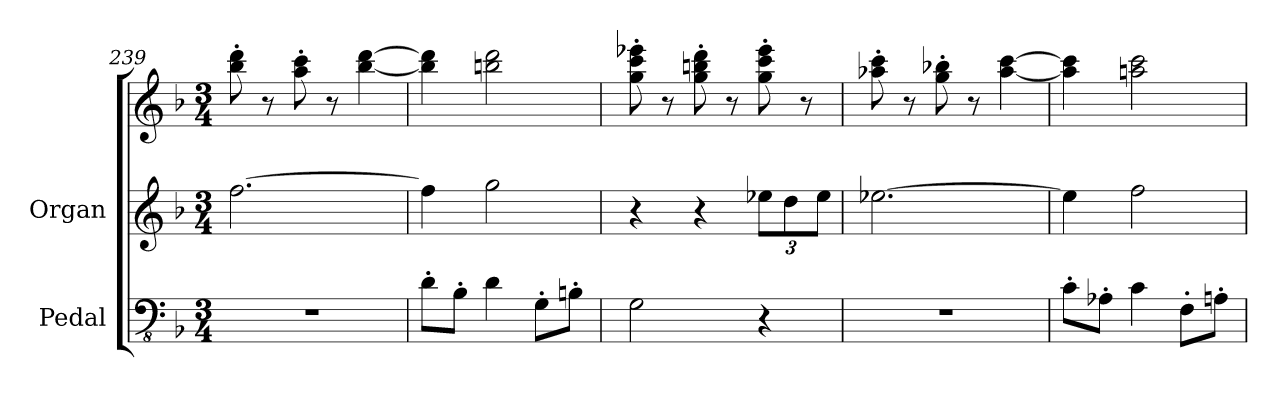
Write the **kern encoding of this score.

**kern	**kern	**kern
*part2	*part1	*part1
*staff3	*staff2	*staff1
*I"Pedal	*I"Organ	*
!!LO:PB:g=z
*clefFv4	*clefG2	*clefG2
*k[b-]	*k[b-]	*k[b-]
*M3/4	*M3/4	*M3/4
=239	=239	=239
2.r	[2.ff\	8bb-\' 8ddd\'
.	.	8r
.	.	8aa\' 8ccc\'
.	.	8r
.	.	[4bb-\ [4ddd\
=240	=240	=240
8D'\L	4ff\]	4bb-\] 4ddd\]
8BB-'\J	.	.
4D\	2gg\	2bbn\ 2ddd\
8GG'\L	.	.
8BBn'\J	.	.
=241	=241	=241
2GG\	4r	8gg\' 8ccc\' 8eee-X\'
.	.	8r
.	4r	8gg\' 8bbn\' 8ddd\'
.	.	8r
*	*Xbrackettup	*
4r	12ee-X\L	8gg\' 8ccc\' 8eee-\'
.	12dd\	.
.	.	8r
.	12ee-\J	.
=242	=242	=242
2.r	[2.ee-X\	8aa-X\' 8ccc\'
.	.	8r
.	.	8gg\' 8bb-X\'
.	.	8r
.	.	[4aa-\ [4ccc\
=243	=243	=243
8C'\L	4ee-\]	4aa-\] 4ccc\]
8AA-X'\J	.	.
4C\	2ff\	2aan\ 2ccc\
8FF'\L	.	.
8AAn'\J	.	.
=	=	=
*-	*-	*-
